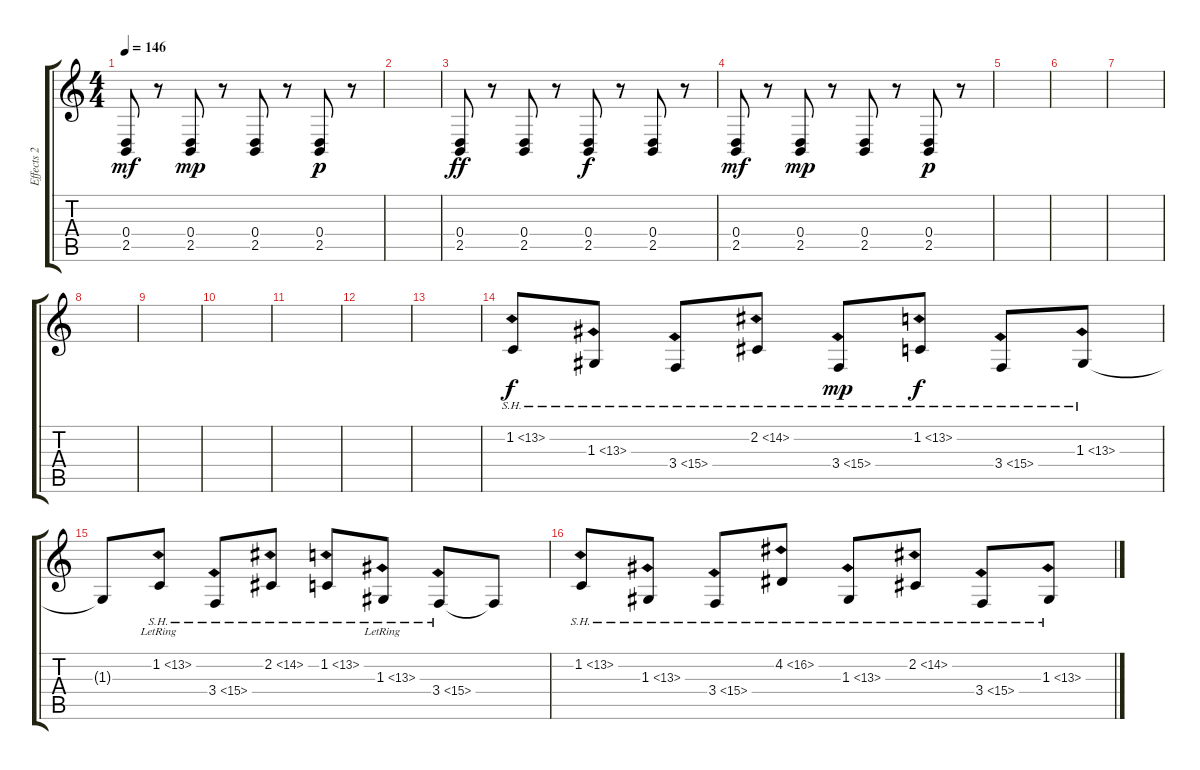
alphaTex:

\track ("Effects 2" "Effects 2") {instrument pad8sweep}
\staff {score tabs}
\tuning (E4 B3 G3 D3 A2 E2) {hide}
\ts (4 4)
\tempo 146
\clef g2
\ks c
(0.4 2.5).8{dy mf} r.8 (0.4 2.5).8{dy mp} r.8 (0.4 2.5).8 r.8 (0.4 2.5).8{dy p} r.8 |
|
(0.4 2.5).8{dy ff} r.8 (0.4 2.5).8 r.8 (0.4 2.5).8{dy f} r.8 (0.4 2.5).8 r.8 |
(0.4 2.5).8{dy mf} r.8 (0.4 2.5).8{dy mp} r.8 (0.4 2.5).8 r.8 (0.4 2.5).8{dy p} r.8 |
|
|
|
|
|
|
|
|
|
1.2{sh 12}.8{dy f instrument pad8sweep} 1.3{sh 12}.8 3.4{sh 12}.8 2.2{sh 12}.8 3.4{sh 12}.8{dy mp} 1.2{sh 12}.8{dy f} 3.4{sh 12}.8 1.3{sh 12}.8 |
1.3{t}.8 1.2{sh 12 lr}.8 3.4{sh 12}.8 2.2{sh 12}.8 1.2{sh 12}.8 1.3{sh 12 lr}.8 3.4{sh 12}.8 3.4{t}.8 |
1.2{sh 12}.8 1.3{sh 12}.8 3.4{sh 12}.8 4.2{sh 12}.8 1.3{sh 12}.8 2.2{sh 12}.8 3.4{sh 12}.8 1.3{sh 12}.8
